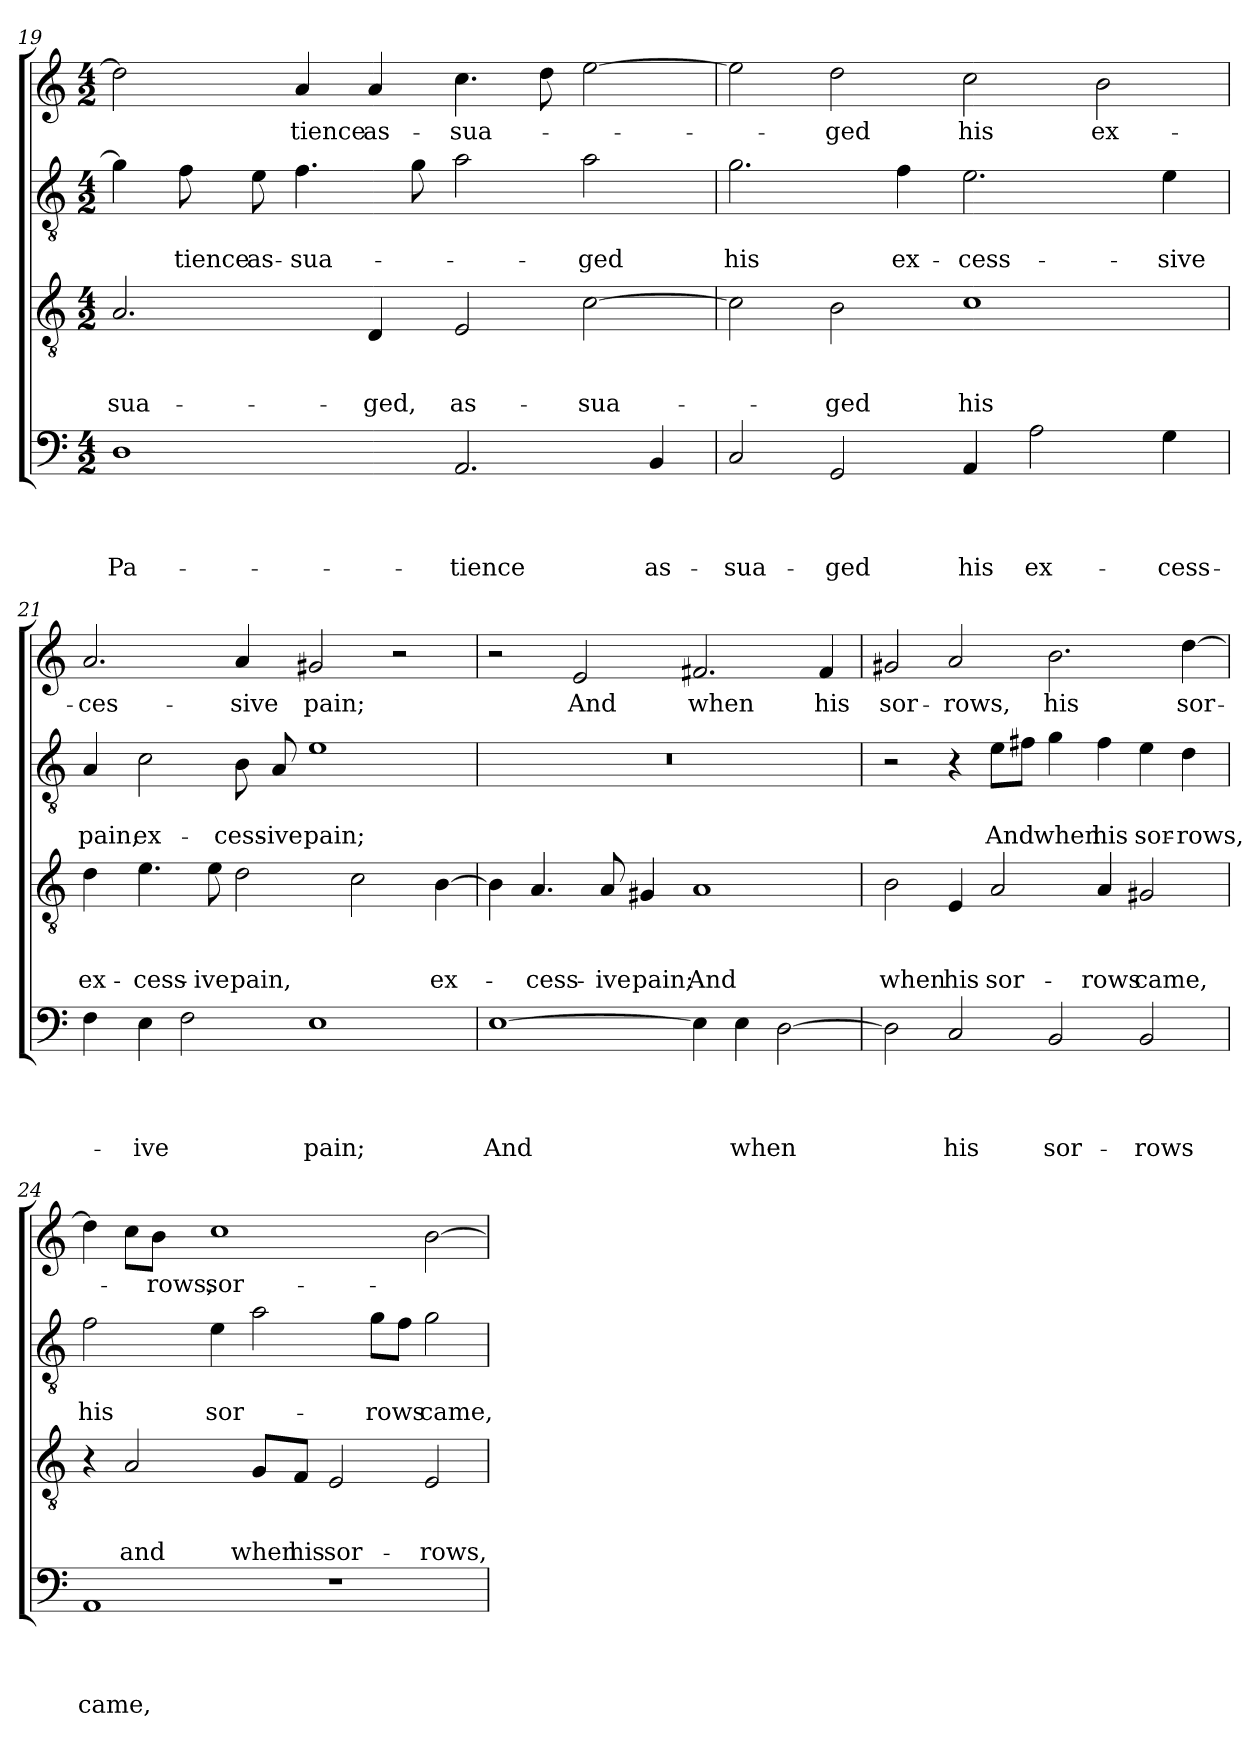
**kern	**text	**text	**text	**text	**kern	**text	**text	**text	**kern	**text	**text	**kern	**text
*part4	*part4	*part4	*part4	*part4	*part3	*part3	*part3	*part3	*part2	*part2	*part2	*part1	*part1
*staff4	*staff4	*staff4	*staff4	*staff4	*staff3	*staff3	*staff3	*staff3	*staff2	*staff2	*staff2	*staff1	*staff1
*clefF4	*	*	*	*	*clefGv2	*	*	*	*clefGv2	*	*	*clefG2	*
*k[]	*	*	*	*	*k[]	*	*	*	*k[]	*	*	*k[]	*
*C:	*	*	*	*	*C:	*	*	*	*C:	*	*	*C:	*
*M4/2	*	*	*	*	*M4/2	*	*	*	*M4/2	*	*	*M4/2	*
=19	=19	=19	=19	=19	=19	=19	=19	=19	=19	=19	=19	=19	=19
!	!	!	!	!LO:LY:b	!	!	!	!LO:LY:b	!	!	!	!	!
1D	.	.	.	Pa-	2.A/	.	.	-sua-	4g\]	.	.	2dd\]	.
!	!	!	!	!	!	!	!	!	!	!	!LO:LY:b	!	!
.	.	.	.	.	.	.	.	.	8f\	.	-tience	.	.
!	!	!	!	!	!	!	!	!	!	!	!LO:LY:b	!	!
.	.	.	.	.	.	.	.	.	8e\	.	as-	.	.
!	!	!	!	!	!	!	!	!	!	!	!LO:LY:b	!	!LO:LY:b
.	.	.	.	.	.	.	.	.	4.f\	.	-sua-	4a/	-tience
!	!	!	!	!	!	!	!	!LO:LY:b	!	!	!	!	!LO:LY:b
.	.	.	.	.	4D/	.	.	-ged,	.	.	.	4a/	as-
.	.	.	.	.	.	.	.	.	8g\	.	.	.	.
!	!	!	!	!LO:LY:b	!	!	!	!LO:LY:b	!	!	!	!	!LO:LY:b
2.AA/	.	.	.	-tience	2E/	.	.	as-	2a\	.	.	4.cc\	-sua-
.	.	.	.	.	.	.	.	.	.	.	.	8dd\	.
!	!	!	!	!	!	!	!	!LO:LY:b	!	!	!LO:LY:b	!	!
.	.	.	.	.	[2c\	.	.	-sua-	2a\	.	-ged	[2ee\	.
!	!	!	!	!LO:LY:b	!	!	!	!	!	!	!	!	!
4BB/	.	.	.	as-	.	.	.	.	.	.	.	.	.
!!LO:LB:g=z
=20	=20	=20	=20	=20	=20	=20	=20	=20	=20	=20	=20	=20	=20
!	!	!	!	!LO:LY:b	!	!	!	!	!	!	!LO:LY:b	!	!
2C/	.	.	.	-sua-	2c\]	.	.	.	2.g\	.	his	2ee\]	.
!	!	!	!	!LO:LY:b	!	!	!	!LO:LY:b	!	!	!	!	!LO:LY:b
2GG/	.	.	.	-ged	2B\	.	.	-ged	.	.	.	2dd\	-ged
!	!	!	!	!	!	!	!	!	!	!	!LO:LY:b	!	!
.	.	.	.	.	.	.	.	.	4f\	.	ex-	.	.
!	!	!	!	!LO:LY:b	!	!	!	!LO:LY:b	!	!	!LO:LY:b	!	!LO:LY:b
4AA/	.	.	.	his	1c	.	.	his	2.e\	.	-cess-	2cc\	his
!	!	!	!	!LO:LY:b	!	!	!	!	!	!	!	!	!
2A\	.	.	.	ex-	.	.	.	.	.	.	.	.	.
!	!	!	!	!	!	!	!	!	!	!	!	!	!LO:LY:b
.	.	.	.	.	.	.	.	.	.	.	.	2b\	ex-
!	!	!	!	!LO:LY:b	!	!	!	!	!	!	!LO:LY:b	!	!
4G\	.	.	.	-cess-	.	.	.	.	4e\	.	-sive	.	.
=21	=21	=21	=21	=21	=21	=21	=21	=21	=21	=21	=21	=21	=21
!	!	!	!	!	!	!	!	!LO:LY:b	!	!	!LO:LY:b	!	!LO:LY:b
4F\	.	.	.	.	4d\	.	.	ex-	4A/	.	pain,	2.a/	-ces-
!	!	!	!	!LO:LY:b	!	!	!	!LO:LY:b	!	!	!LO:LY:b	!	!
4E\	.	.	.	-ive	4.e\	.	.	-cess-	2c\	.	ex-	.	.
2F\	.	.	.	.	.	.	.	.	.	.	.	.	.
!	!	!	!	!	!	!	!	!LO:LY:b	!	!	!	!	!
.	.	.	.	.	8e\	.	.	-ive	.	.	.	.	.
!	!	!	!	!	!	!	!	!LO:LY:b	!	!	!LO:LY:b	!	!LO:LY:b
.	.	.	.	.	2d\	.	.	pain,	8B\	.	-cess-	4a/	-sive
!	!	!	!	!	!	!	!	!	!	!	!LO:LY:b	!	!
.	.	.	.	.	.	.	.	.	8A/	.	-ive	.	.
!	!	!	!	!LO:LY:b	!	!	!	!	!	!	!LO:LY:b	!	!LO:LY:b
1E	.	.	.	pain;	.	.	.	.	1e	.	pain;	2g#X/	pain;
.	.	.	.	.	2c\	.	.	.	.	.	.	.	.
.	.	.	.	.	.	.	.	.	.	.	.	2r	.
!	!	!	!	!	!	!	!	!LO:LY:b	!	!	!	!	!
.	.	.	.	.	[4B\	.	.	ex-	.	.	.	.	.
=22	=22	=22	=22	=22	=22	=22	=22	=22	=22	=22	=22	=22	=22
!	!	!	!	!LO:LY:b	!	!	!	!	!	!	!	!	!
[1E	.	.	.	And	4B\]	.	.	.	0r	.	.	2r	.
!	!	!	!	!	!	!	!	!LO:LY:b	!	!	!	!	!
.	.	.	.	.	4.A/	.	.	-cess-	.	.	.	.	.
!	!	!	!	!	!	!	!	!	!	!	!	!	!LO:LY:b
.	.	.	.	.	.	.	.	.	.	.	.	2e/	And
!	!	!	!	!	!	!	!	!LO:LY:b	!	!	!	!	!
.	.	.	.	.	8A/	.	.	-ive	.	.	.	.	.
!	!	!	!	!	!	!	!	!LO:LY:b	!	!	!	!	!
.	.	.	.	.	4G#X/	.	.	pain;	.	.	.	.	.
!	!	!	!	!	!	!	!	!LO:LY:b	!	!	!	!	!LO:LY:b
4E\]	.	.	.	.	1A	.	.	And	.	.	.	2.f#X/	when
!	!	!	!	!LO:LY:b	!	!	!	!	!	!	!	!	!
4E\	.	.	.	when	.	.	.	.	.	.	.	.	.
[2D\	.	.	.	.	.	.	.	.	.	.	.	.	.
!	!	!	!	!	!	!	!	!	!	!	!	!	!LO:LY:b
.	.	.	.	.	.	.	.	.	.	.	.	4f#/	his
=23	=23	=23	=23	=23	=23	=23	=23	=23	=23	=23	=23	=23	=23
!	!	!	!	!	!	!	!	!LO:LY:b	!	!	!	!	!LO:LY:b
2D\]	.	.	.	.	2B\	.	.	when	2r	.	.	2g#X/	sor-
!	!	!	!	!LO:LY:b	!	!	!	!LO:LY:b	!	!	!	!	!LO:LY:b
2C/	.	.	.	his	4E/	.	.	his	4r	.	.	2a/	-rows,
!	!	!	!	!	!	!	!	!LO:LY:b	!	!	!LO:LY:b	!	!
.	.	.	.	.	2A/	.	.	sor-	8e\L	.	And	.	.
.	.	.	.	.	.	.	.	.	8f#X\J	.	.	.	.
!	!	!	!	!LO:LY:b	!	!	!	!	!	!	!LO:LY:b	!	!LO:LY:b
2BB/	.	.	.	sor-	.	.	.	.	4g\	.	when	2.b\	his
!	!	!	!	!	!	!	!	!LO:LY:b	!	!	!LO:LY:b	!	!
.	.	.	.	.	4A/	.	.	-rows	4f#\	.	his	.	.
!	!	!	!	!LO:LY:b	!	!	!	!LO:LY:b	!	!	!LO:LY:b	!	!
2BB/	.	.	.	-rows	2G#X/	.	.	came,	4e\	.	sor-	.	.
!	!	!	!	!	!	!	!	!	!	!	!LO:LY:b	!	!LO:LY:b
.	.	.	.	.	.	.	.	.	4d\	.	-rows,	[4dd\	sor-
!!LO:LB:g=z
=24	=24	=24	=24	=24	=24	=24	=24	=24	=24	=24	=24	=24	=24
!	!	!	!	!LO:LY:b	!	!	!	!	!	!	!LO:LY:b	!	!
1AA	.	.	.	came,	4r	.	.	.	2f\	.	his	4dd\]	.
!	!	!	!	!	!	!	!	!LO:LY:b	!	!	!	!	!
.	.	.	.	.	2A/	.	.	and	.	.	.	8cc\L	.
!	!	!	!	!	!	!	!	!	!	!	!	!	!LO:LY:b
.	.	.	.	.	.	.	.	.	.	.	.	8b\J	-rows,
!	!	!	!	!	!	!	!	!	!	!	!LO:LY:b	!	!LO:LY:b
.	.	.	.	.	.	.	.	.	4e\	.	sor-	1cc	sor-
!	!	!	!	!	!	!	!	!LO:LY:b	!	!	!	!	!
.	.	.	.	.	8G/L	.	.	when	2a\	.	.	.	.
!	!	!	!	!	!	!	!	!LO:LY:b	!	!	!	!	!
.	.	.	.	.	8F/J	.	.	his	.	.	.	.	.
!	!	!	!	!	!	!	!	!LO:LY:b	!	!	!	!	!
1r	.	.	.	.	2E/	.	.	sor-	.	.	.	.	.
!	!	!	!	!	!	!	!	!	!	!	!LO:LY:b	!	!
.	.	.	.	.	.	.	.	.	8g\L	.	-rows	.	.
.	.	.	.	.	.	.	.	.	8f\J	.	.	.	.
!	!	!	!	!	!	!	!	!LO:LY:b	!	!	!LO:LY:b	!	!
.	.	.	.	.	2E/	.	.	-rows,	2g\	.	came,	[2b\	.
=	=	=	=	=	=	=	=	=	=	=	=	=	=
*-	*-	*-	*-	*-	*-	*-	*-	*-	*-	*-	*-	*-	*-
